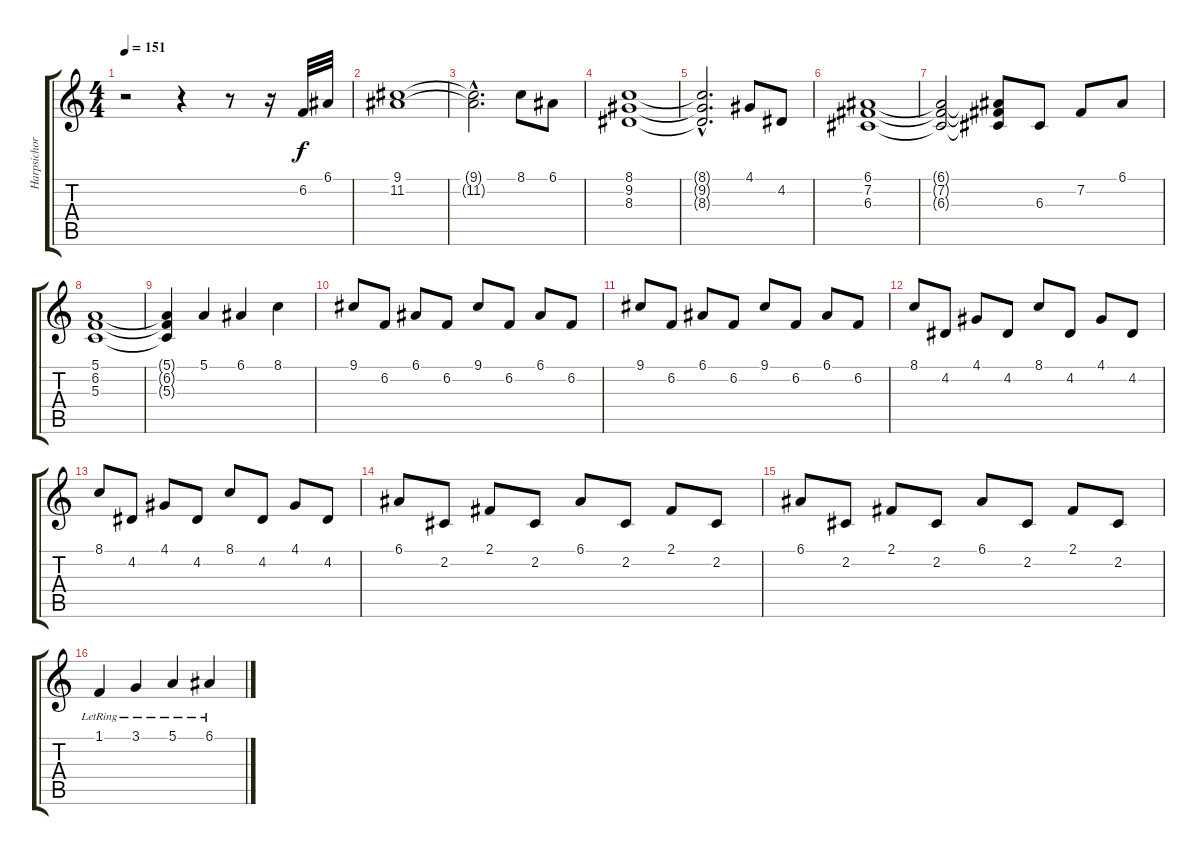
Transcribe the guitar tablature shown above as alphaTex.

\track ("Harpsichord - Right" "Harpsichor") {instrument harpsichord}
\staff {score tabs}
\tuning (E4 B3 G3 D3 A2 E2) {hide}
\ts (4 4)
\tempo 151
\clef g2
\ks c
r.2{dy f instrument harpsichord} r.4 r.8 r.16 6.2.32 6.1.32 |
(9.1 11.2).1 |
(9.1{hac t} 11.2{hac t}).2{d} 8.1.8 6.1.8 |
(8.1 9.2 8.3).1 |
(8.1{hac t} 9.2{hac t} 8.3{hac t}).2{d} 4.1.8 4.2.8 |
(6.1 7.2 6.3).1 |
(6.1{t} 7.2{t} 6.3{t}).2 (6.1{t} 7.2{t} 6.3{t}).8 6.3.8 7.2.8 6.1.8 |
(5.1 6.2 5.3).1 |
(5.1{t} 6.2{t} 5.3{t}).4 5.1.4 6.1.4 8.1.4 |
\section ("" "")
9.1.8{volume 11} 6.2.8 6.1.8 6.2.8 9.1.8 6.2.8 6.1.8 6.2.8 |
9.1.8 6.2.8 6.1.8 6.2.8 9.1.8 6.2.8 6.1.8 6.2.8 |
8.1.8 4.2.8 4.1.8 4.2.8 8.1.8 4.2.8 4.1.8 4.2.8 |
8.1.8 4.2.8 4.1.8 4.2.8 8.1.8 4.2.8 4.1.8 4.2.8 |
6.1.8 2.2.8 2.1.8 2.2.8 6.1.8 2.2.8 2.1.8 2.2.8 |
6.1.8 2.2.8 2.1.8 2.2.8 6.1.8 2.2.8 2.1.8 2.2.8 |
1.1{lr}.4 3.1{lr}.4 5.1{lr}.4 6.1{lr}.4
